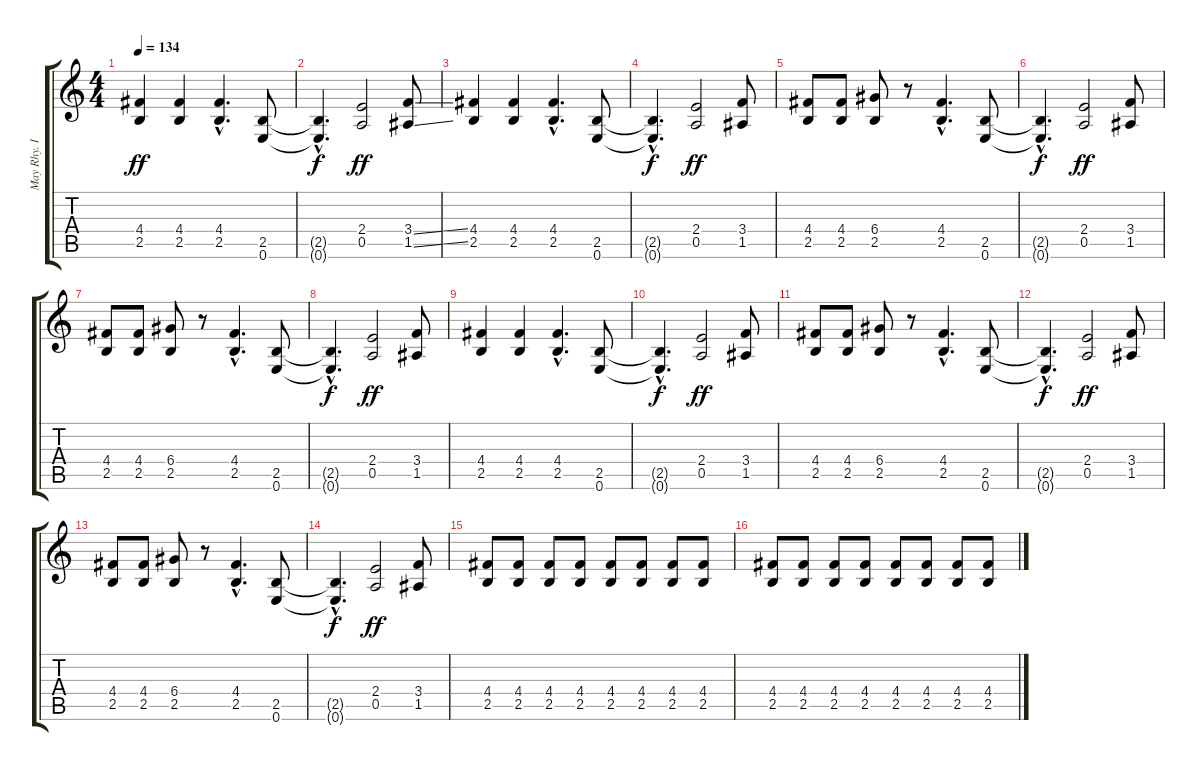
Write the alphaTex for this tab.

\track ("May Rhy. II" "May Rhy. I") {instrument distortionguitar}
\staff {score tabs}
\tuning (E4 B3 G3 D3 A2 E2) {hide}
\ts (4 4)
\tempo 134
\clef g2
\ks c
(4.4 2.5).4{dy ff} (4.4 2.5).4 (4.4{hac} 2.5{hac}).4{d} (2.5 0.6).8 |
(2.5{hac t} 0.6{hac t}).4{d dy f} (2.4 0.5).2{dy ff} (3.4{ss} 1.5{ss}).8 |
(4.4 2.5).4 (4.4 2.5).4 (4.4{hac} 2.5{hac}).4{d} (2.5 0.6).8 |
(2.5{hac t} 0.6{hac t}).4{d dy f} (2.4 0.5).2{dy ff} (3.4 1.5).8 |
(4.4 2.5).8 (4.4 2.5).8 (6.4 2.5).8 r.8 (4.4{hac} 2.5{hac}).4{d} (2.5 0.6).8 |
(2.5{hac t} 0.6{hac t}).4{d dy f} (2.4 0.5).2{dy ff} (3.4 1.5).8 |
(4.4 2.5).8 (4.4 2.5).8 (6.4 2.5).8 r.8 (4.4{hac} 2.5{hac}).4{d} (2.5 0.6).8 |
(2.5{hac t} 0.6{hac t}).4{d dy f} (2.4 0.5).2{dy ff} (3.4 1.5).8 |
(4.4 2.5).4 (4.4 2.5).4 (4.4{hac} 2.5{hac}).4{d} (2.5 0.6).8 |
(2.5{hac t} 0.6{hac t}).4{d dy f} (2.4 0.5).2{dy ff} (3.4 1.5).8 |
(4.4 2.5).8 (4.4 2.5).8 (6.4 2.5).8 r.8 (4.4{hac} 2.5{hac}).4{d} (2.5 0.6).8 |
(2.5{hac t} 0.6{hac t}).4{d dy f} (2.4 0.5).2{dy ff} (3.4 1.5).8 |
(4.4 2.5).8 (4.4 2.5).8 (6.4 2.5).8 r.8 (4.4{hac} 2.5{hac}).4{d} (2.5 0.6).8 |
(2.5{hac t} 0.6{hac t}).4{d dy f} (2.4 0.5).2{dy ff} (3.4 1.5).8 |
(4.4 2.5).8{instrument electricguitarmuted} (4.4 2.5).8 (4.4 2.5).8 (4.4 2.5).8 (4.4 2.5).8 (4.4 2.5).8 (4.4 2.5).8 (4.4 2.5).8 |
(4.4 2.5).8 (4.4 2.5).8 (4.4 2.5).8 (4.4 2.5).8 (4.4 2.5).8 (4.4 2.5).8 (4.4 2.5).8 (4.4 2.5).8
